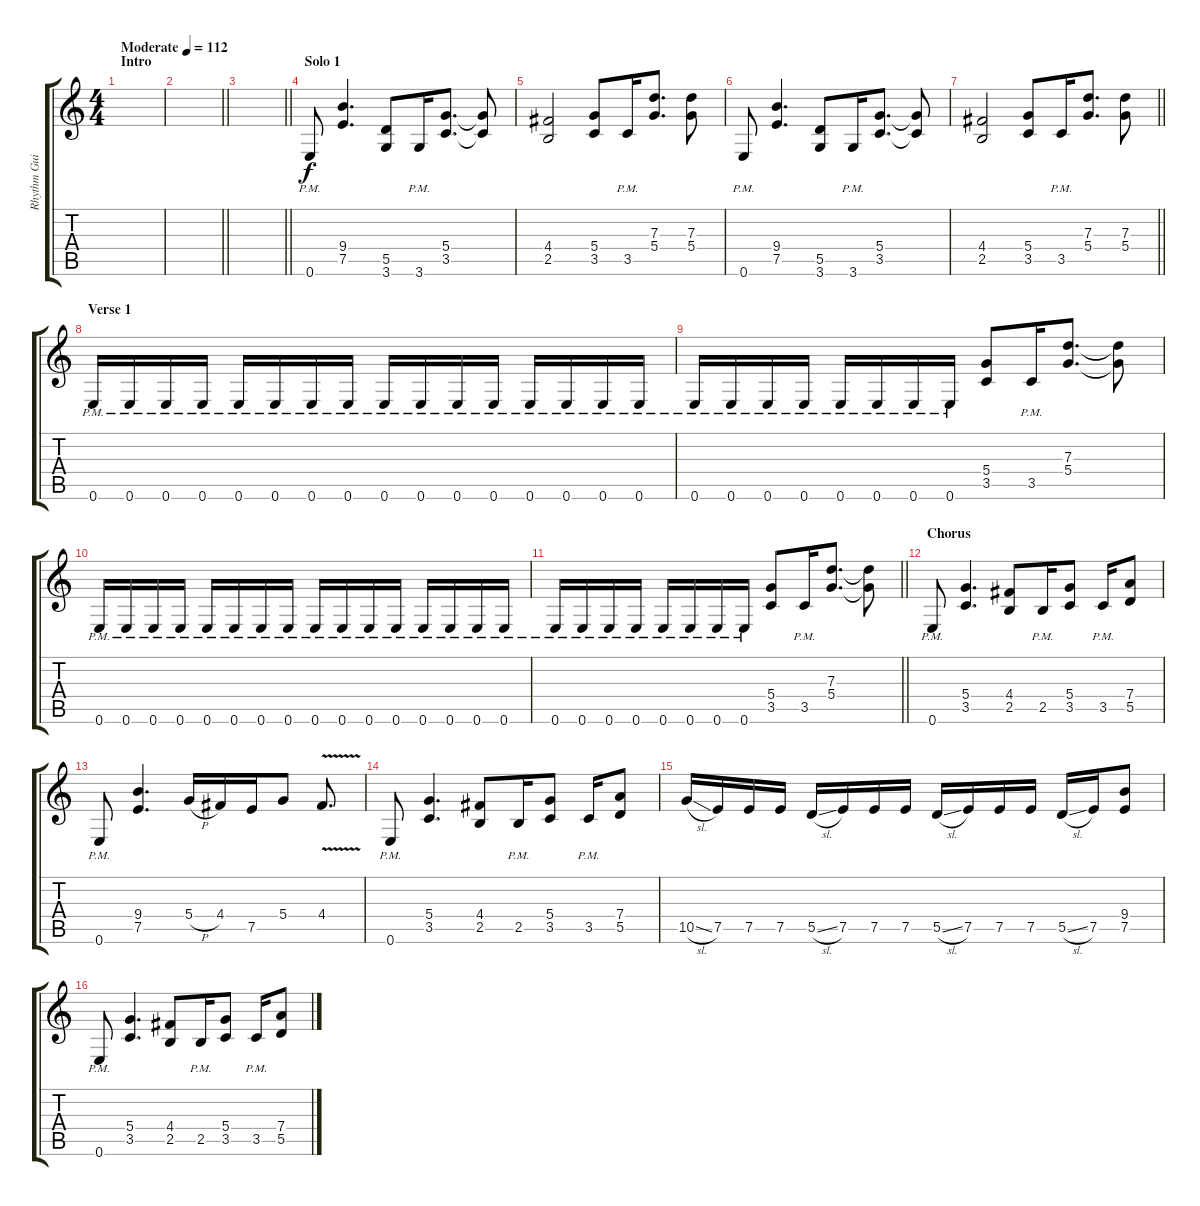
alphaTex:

\track ("Rhythm Guitar" "Rhythm Gui") {instrument distortionguitar}
\staff {score tabs}
\tuning (E4 B3 G3 D3 A2 E2) {hide}
\ts (4 4)
\section ("" "Intro")
\tempo (112 "Moderate")
\clef g2
\ks c
|
\barLineRight lightlight
|
\barLineRight lightlight
|
\section ("" "Solo 1")
0.6{pm}.8 (9.4 7.5).4{d} (5.5 3.6).8 3.6{pm}.16 (5.4 3.5).8{d} (5.4{t} 3.5{t}).8 |
(4.4 2.5).2 (5.4 3.5).8 3.5{pm}.16 (7.3 5.4).8{d} (7.3 5.4).8 |
0.6{pm}.8 (9.4 7.5).4{d} (5.5 3.6).8 3.6{pm}.16 (5.4 3.5).8{d} (5.4{t} 3.5{t}).8 |
\barLineRight lightlight
(4.4 2.5).2 (5.4 3.5).8 3.5{pm}.16 (7.3 5.4).8{d} (7.3 5.4).8 |
\section ("" "Verse 1")
0.6{pm}.16 0.6{pm}.16 0.6{pm}.16 0.6{pm}.16 0.6{pm}.16 0.6{pm}.16 0.6{pm}.16 0.6{pm}.16 0.6{pm}.16 0.6{pm}.16 0.6{pm}.16 0.6{pm}.16 0.6{pm}.16 0.6{pm}.16 0.6{pm}.16 0.6{pm}.16 |
0.6{pm}.16 0.6{pm}.16 0.6{pm}.16 0.6{pm}.16 0.6{pm}.16 0.6{pm}.16 0.6{pm}.16 0.6{pm}.16 (5.4 3.5).8 3.5{pm}.16 (7.3 5.4).8{d} (7.3{t} 5.4{t}).8 |
0.6{pm}.16 0.6{pm}.16 0.6{pm}.16 0.6{pm}.16 0.6{pm}.16 0.6{pm}.16 0.6{pm}.16 0.6{pm}.16 0.6{pm}.16 0.6{pm}.16 0.6{pm}.16 0.6{pm}.16 0.6{pm}.16 0.6{pm}.16 0.6{pm}.16 0.6{pm}.16 |
\barLineRight lightlight
0.6{pm}.16 0.6{pm}.16 0.6{pm}.16 0.6{pm}.16 0.6{pm}.16 0.6{pm}.16 0.6{pm}.16 0.6{pm}.16 (5.4 3.5).8 3.5{pm}.16 (7.3 5.4).8{d} (7.3{t} 5.4{t}).8 |
\section ("" "Chorus")
0.6{pm}.8 (5.4 3.5).4{d} (4.4 2.5).8 2.5{pm}.16 (5.4 3.5).8 3.5{pm}.16 (7.4 5.5).8 |
0.6{pm}.8 (9.4 7.5).4{d} 5.4{h}.16 4.4.16 7.5.16 5.4.8 4.4{v}.8{d} |
0.6{pm}.8 (5.4 3.5).4{d} (4.4 2.5).8 2.5{pm}.16 (5.4 3.5).8 3.5{pm}.16 (7.4 5.5).8 |
10.5{sl}.16 7.5.16 7.5.16 7.5.16 5.5{sl}.16 7.5.16 7.5.16 7.5.16 5.5{sl}.16 7.5.16 7.5.16 7.5.16 5.5{sl}.16 7.5.16 (9.4 7.5).8 |
0.6{pm}.8 (5.4 3.5).4{d} (4.4 2.5).8 2.5{pm}.16 (5.4 3.5).8 3.5{pm}.16 (7.4 5.5).8
